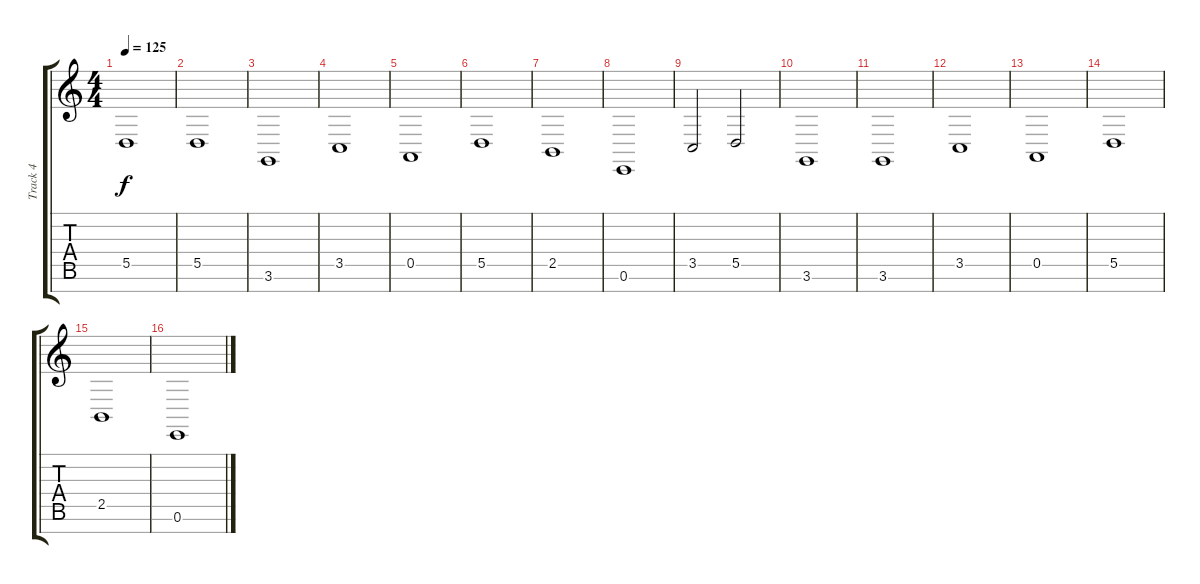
\track ("Track 4" "Track 4") {instrument stringensemble1}
\staff {score tabs}
\tuning (E4 B3 G3 D3 A2 E2 B1) {hide}
\ts (4 4)
\tempo 125
\clef g2
\ks c
5.5.1{dy f} |
5.5.1 |
3.6.1 |
3.5.1 |
0.5.1 |
5.5.1 |
2.5.1 |
0.6.1 |
3.5.2 5.5.2 |
3.6.1 |
3.6.1 |
3.5.1 |
0.5.1 |
5.5.1 |
2.5.1 |
0.6.1
